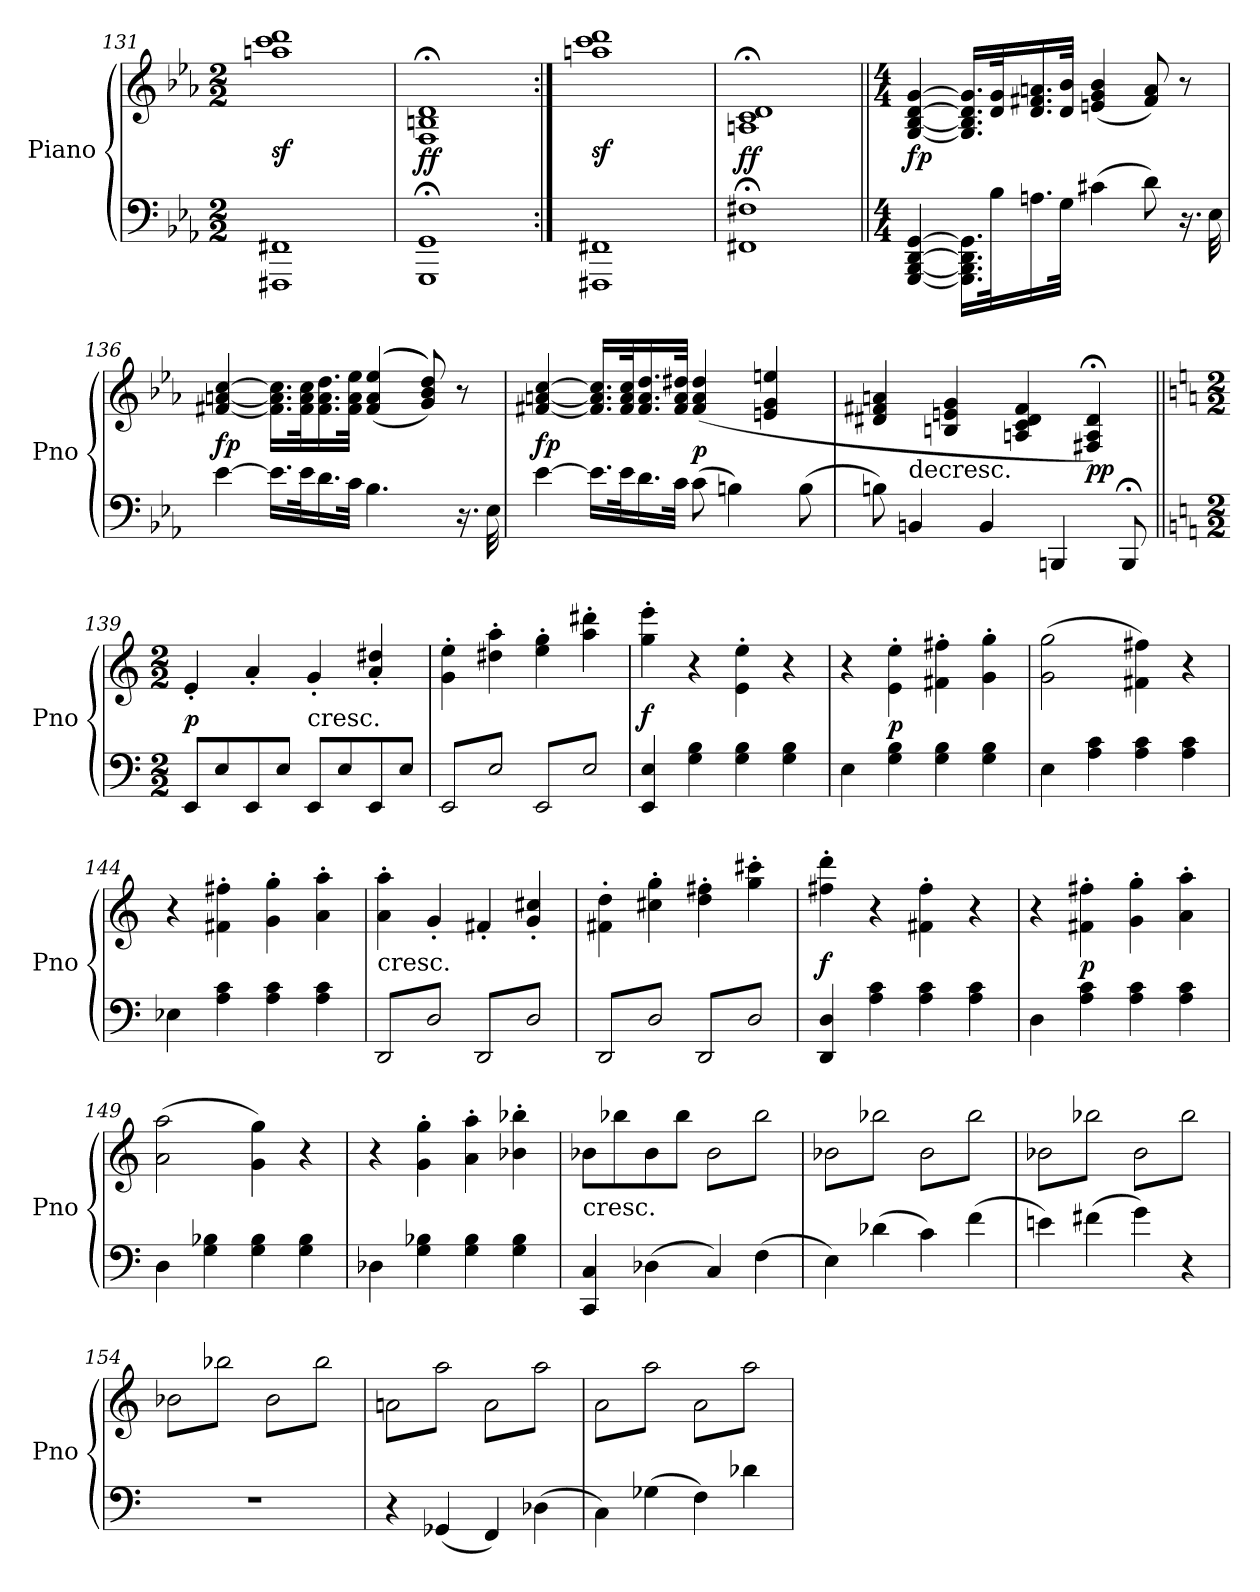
**kern	**kern	**dynam
*part1	*part1	*part1
*staff2	*staff1	*staff1/2
*I"Piano	*	*
*I'Pno	*	*
*clefF4	*clefG2	*
*k[b-e-a-]	*k[b-e-a-]	*
*c:	*c:	*
*M2/2	*M2/2	*
=131	=131	=131
1FFF#X 1FF#X	1aan 1ccc 1ddd	sf
=132	=132	=132
1GGG; 1GG;	1F;< 1Bn;< 1d;<	ff
=133:|!	=133:|!	=133:|!
1FFF#X 1FF#X	1aan 1ccc 1ddd	sf
=134	=134	=134
1FF#X; 1F#X;	1An;< 1c;< 1d;<	ff
=135||	=135||	=135||
*M4/4	*M4/4	*
*	*MM40	*
[4GGG [4BBB- [4DD [4GG	[4G [4B- [4d [4g	fp
16.GGG]\ 16.BBB-]\ 16.DD]\ 16.GG]\LL	16.G] 16.B-] 16.d] 16.g]LL	.
32B-\K	32d 32gK	.
16.An\	16.d 16.f#X 16.an	.
32G\JJk	32d 32b-JJk	.
(4c#X	(4en 4g 4b-	.
8d)	8f# 8a)	.
16.r	8r	.
32E-	.	.
=136	=136	=136
[4e-	[4f#X [4an [4cc	fp
16.e-LL]	16.f#] 16.a] 16.cc]LL	.
32e-K	32f# 32a 32ccK	.
16.d	16.f# 16.a 16.dd	.
32cJJk	32f# 32a 32ee-JJk	.
4.B-	(<(>(>4f#/ 4a/ 4ee-/	.
.	8g/ 8b-/ 8dd/)))	.
16.r	8r	.
32E-	.	.
=137	=137	=137
[4e-	[4f#X [4an [4cc	fp
16.e-LL]	16.f#] 16.a] 16.cc]LL	.
32e-K	32f# 32a 32ccK	.
16.d	16.f# 16.a 16.dd	.
32cJJk	32f# 32a 32dd#XJJk	.
(8c	(>4f# 4a 4dd#	p
4Bn)	.	.
.	4en 4g 4een	.
(8B	.	.
=138	=138	=138
*	*^	*
8Bn)	4d#X 4f#X 4an	8ryy	.
!	!	!LO:TX:c:t=decresc.	!
4BBn	.	2..ryy	.
.	4Bn 4en 4g	.	.
4BB	.	.	.
.	4An 4c 4d# 4f#	.	.
4BBBn	.	.	.
.	4F#X;< 4A;< 4d#;<)	.	pp
8BBB;<	.	.	.
*	*v	*v	*
=139||	=139||	=139||
*k[]	*k[]	*
*M2/2	*M2/2	*
*	*MM320	*
8EEL	4e'	p
8E	.	.
8EE	4a'	.
8EJ	.	.
!	!LO:TX:c:t=cresc.	!
8EEL	4g'	.
8E	.	.
8EE	4a'/ 4dd#X'/	.
8EJ	.	.
=140	=140	=140
*tremolo	*	*
8EEL	4g' 4ee'	.
8E	.	.
8EE	4dd#X' 4aa'	.
8EJ	.	.
8EEL	4ee' 4gg'	.
8E	.	.
8EE	4aa' 4ddd#X'	.
8EJ	.	.
*Xtremolo	*	*
=141	=141	=141
4EE 4E	4gg' 4eee'	f
.	.	.
4G 4B	4r	.
4G 4B	4e'\ 4ee'\	.
4G 4B	4r	.
=142	=142	=142
4E	4r	.
4G 4B	4e'\ 4ee'\	p
4G 4B	4f#X' 4ff#X'	.
4G 4B	4g' 4gg'	.
=143	=143	=143
4E	(2g 2gg	.
4A 4c	.	.
4A 4c	4f#X 4ff#X)	.
4A 4c	4r	.
=144	=144	=144
4E-X	4r	.
4A 4c	4f#X' 4ff#X'	.
4A 4c	4g' 4gg'	.
4A 4c	4a' 4aa'	.
=145	=145	=145
!	!LO:TX:c:t=cresc.	!
*tremolo	*	*
8DDL	4a' 4aa'	.
8D	.	.
8DD	4g'	.
8DJ	.	.
8DDL	4f#X'	.
8D	.	.
8DD	4g' 4cc#X'	.
8DJ	.	.
=146	=146	=146
8DDL	4f#X'\ 4dd'\	.
8D	.	.
8DD	4cc#X' 4gg'	.
8DJ	.	.
8DDL	4dd' 4ff#X'	.
8D	.	.
8DD	4gg' 4ccc#X'	.
8DJ	.	.
*Xtremolo	*	*
=147	=147	=147
4DD 4D	4ff#X' 4ddd'	f
.	.	.
4A 4c	4r	.
4A 4c	4f#X' 4ff#'	.
4A 4c	4r	.
=148	=148	=148
4D	4r	.
4A 4c	4f#X' 4ff#X'	p
4A 4c	4g' 4gg'	.
4A 4c	4a' 4aa'	.
=149	=149	=149
4D	(2a 2aa	.
4G 4B-X	.	.
4G 4B-	4g 4gg)	.
4G 4B-	4r	.
=150	=150	=150
4D-X	4r	.
4G 4B-X	4g' 4gg'	.
4G 4B-	4a' 4aa'	.
4G 4B-	4b-X' 4bb-X'	.
=151	=151	=151
!	!LO:TX:c:t=cresc.	!
4CC 4C	8b-XL	.
.	8bb-X	.
(4D-X	8b-	.
.	8bb-J	.
*	*tremolo	*
4C)	8b-L	.
.	8bb-	.
(4F	8b-	.
.	8bb-J	.
=152	=152	=152
4E)	8b-XL	.
.	8bb-	.
(4d-X	8b-X	.
.	8bb-J	.
4c)	8b-L	.
.	8bb-	.
(4f	8b-	.
.	8bb-J	.
=153	=153	=153
4en)	8b-XL	.
.	8bb-	.
(4f#X	8b-X	.
.	8bb-J	.
4g)	8b-L	.
.	8bb-	.
4r	8b-	.
.	8bb-J	.
=154	=154	=154
1r	8b-XL	.
.	8bb-	.
.	8b-X	.
.	8bb-J	.
.	8b-L	.
.	8bb-	.
.	8b-	.
.	8bb-J	.
=155	=155	=155
4r	8anL	.
.	8aa	.
(4GG-X	8an	.
.	8aaJ	.
4FF)	8aL	.
.	8aa	.
(4D-X	8a	.
.	8aaJ	.
=156	=156	=156
4C\)	8aL	.
.	8aa	.
(4G-X	8a	.
.	8aaJ	.
4F)	8aL	.
.	8aa	.
4d-X	8a	.
.	8aaJ	.
*	*Xtremolo	*
.	.	.
.	.	.
=	=	=
*-	*-	*-
